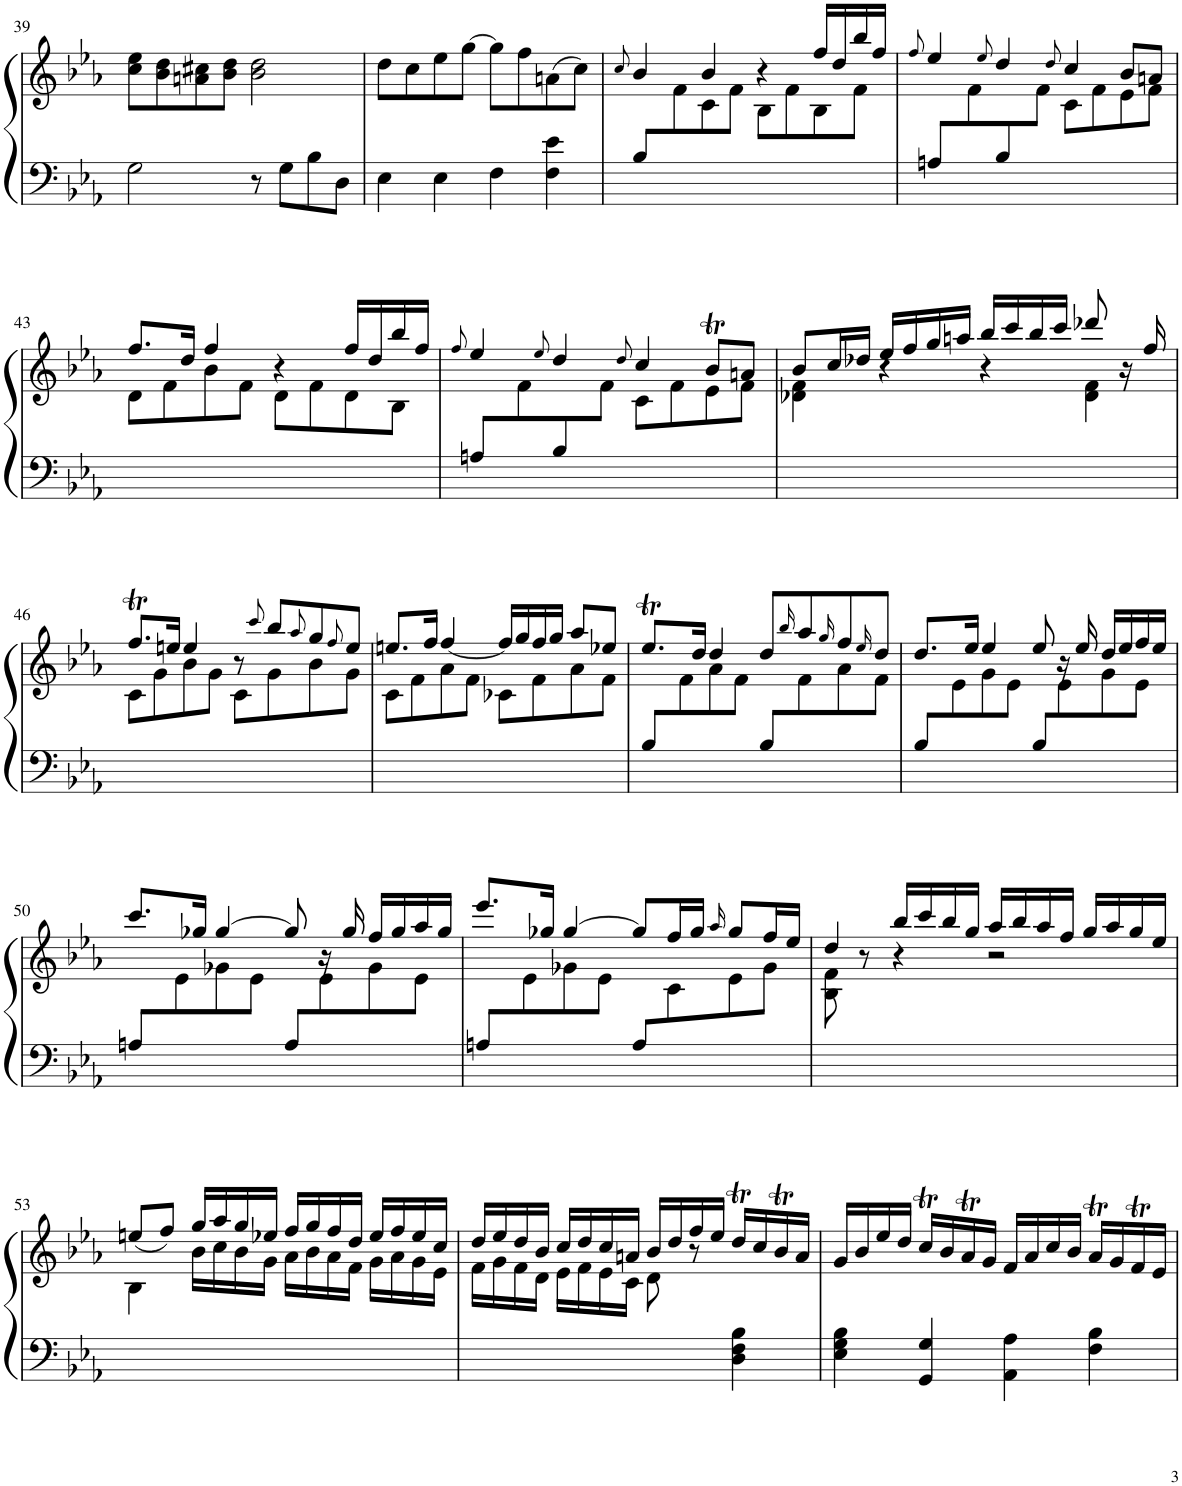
**kern	**kern
*part1	*part1
*staff2	*staff1
*I"Piano	*
*I'Pno.	*
!!LO:PB:g=z
*clefF4	*clefG2
*k[b-e-a-]	*k[b-e-a-]
*M4/4	*M4/4
*met(c)	*met(c)
=39	=39
2G\	8cc\ 8ee-\L
.	8b-\ 8dd\
.	8an\ 8cc#X\
.	8b-\ 8dd\J
8r	2b-\ 2dd\
8G\L	.
8B-\	.
8D\J	.
=40	=40
4E-\	8dd\L
.	8cc\
4E-\	8ee-\
.	[8gg\J
4F\	8gg\L]
.	8ff\
4F\ 4e-\	(8an\
.	8cc\J)
=41	=41
.	8qcc/
*	*^
8B-/L	4b-/	8ryy
2..ryy	.	8f\
.	4b-/	8c\
.	.	8f\J
.	4r	8B-\L
.	.	8f\
.	16ff/LL	8B-\
.	16dd/	.
.	16bb-/	8f\J
.	16ff/JJ	.
=42	=42	=42
.	8qff/	.
8An/L	4ee-/	8ryy
8ryy	.	8f\
.	8qee-/	.
8B-/	4dd/	8ryy
2ryy	.	8f\J
.	8qdd/	.
.	4cc/	8c\L
.	.	8f\
.	8b-/L	8e-\
8ryy	8an/J	8f\J
!!LO:LB:g=z	!!
=43	=43	=43
1ryy	8.ff/L	8d\L
.	.	8f\
.	16dd/Jk	.
.	4ff/	8b-\
.	.	8f\J
.	4r	8d\L
.	.	8f\
.	16ff/LL	8d\
.	16dd/	.
.	16bb-/	8B-\J
.	16ff/JJ	.
=44	=44	=44
.	8qff/	.
8An/L	4ee-/	8ryy
8ryy	.	8f\
.	8qee-/	.
8B-/	4dd/	8ryy
2ryy	.	8f\J
.	8qdd/	.
.	4cc/	8c\L
.	.	8f\
.	8b-T/L	8e-\
8ryy	8an/J	8f\J
=45	=45	=45
4ryy	8b-/L	4d-X\ 4f\
.	16cc/L	.
.	16dd-X/JJ	.
4r	16ee-/LL	2ryy
.	16ff/	.
.	16gg/	.
.	16aan/JJ	.
4r	16bb-/LL	.
.	16ccc/	.
.	16bb-/	.
.	16ccc/JJ	.
4ryy	8ddd-X/	4d-\ 4f\
.	16r	.
.	16ff/	.
!!LO:LB:g=z	!!
=46	=46	=46
1ryy	8.ffT/L	8c\L
.	.	8g\
.	16een/Jk	.
.	4ee/	8b-\
.	.	8g\J
.	8r	8c\L
.	8qccc/	.
.	8bb-/L	8g\
.	8qaa-/	.
.	8gg/	8b-\
.	8qff/	.
.	8ee/J	8g\J
=47	=47	=47
1ryy	8.een/L	8c\L
.	.	8f\
.	16ff/Jk	.
.	[4ff/	8a-\
.	.	8f\J
.	16ff/LL]	8c-X\L
.	16gg/	.
.	16ff/	8f\
.	16gg/JJ	.
.	8aa-/L	8a-\
.	8ee-X/J	8f\J
=48	=48	=48
8B-/L	8.ee-T/L	8ryy
4.ryy	.	8f\
.	16dd/Jk	.
.	4dd/	8a-\
.	.	8f\J
8B-/L	8dd/L	8ryy
.	16qbb-/	.
4.ryy	8aa-/	8f\
.	16qgg/	.
.	8ff/	8a-\
.	16qee-/	.
.	8dd/J	8f\J
=49	=49	=49
8B-/L	8.dd/L	8ryy
4.ryy	.	8e-\
.	16ee-/Jk	.
.	4ee-/	8g\
.	.	8e-\J
8B-/L	8ee-/	8ryy
4.ryy	16r	8e-\
.	16ee-/	.
.	16dd/LL	8g\
.	16ee-/	.
.	16ff/	8e-\J
.	16ee-/JJ	.
!!LO:LB:g=z	!!
=50	=50	=50
8An/L	8.ccc/L	8ryy
4.ryy	.	8e-\
.	16gg-X/Jk	.
.	[>4gg-/	8g-X\
.	.	8e-\J
8A/L	8gg-/]	8ryy
4.ryy	16r	8e-\
.	16gg-/	.
.	16ff/LL	8g-\
.	16gg-/	.
.	16aa-/	8e-\J
.	16gg-/JJ	.
=51	=51	=51
8An/L	8.eee-/L	8ryy
4.ryy	.	8e-\
.	16gg-X/Jk	.
.	[>4gg-/	8g-X\
.	.	8e-\J
8A/L	8gg-/L]	8ryy
4.ryy	16ff/L	8c\
.	16gg-/JJ	.
.	16qaa-/	.
.	8gg-/L	8e-\
.	16ff/L	8g-\J
.	16ee-/JJ	.
=52	=52	=52
8ryy	4dd/	8B-\ 8f\
8r	.	2..ryy
4r	16bb-/LL	.
.	16ccc/	.
.	16bb-/	.
.	16gg/JJ	.
2r	16aa-/LL	.
.	16bb-/	.
.	16aa-/	.
.	16ff/JJ	.
.	16gg/LL	.
.	16aa-/	.
.	16gg/	.
.	16ee-/JJ	.
!!LO:LB:g=z	!!
=53	=53	=53
1ryy	(8een/L	4B-\
.	8ff/J)	.
.	16gg/LL	16b-\LL
.	16aa-/	16cc\
.	16gg/	16b-\
.	16ee-X/JJ	16g\JJ
.	16ff/LL	16a-\LL
.	16gg/	16b-\
.	16ff/	16a-\
.	16dd/JJ	16f\JJ
.	16ee-/LL	16g\LL
.	16ff/	16a-\
.	16ee-/	16g\
.	16cc/JJ	16e-\JJ
=54	=54	=54
8ryy	16dd/LL	16f\LL
.	16ee-/	16g\
.	16dd/	16f\
.	16b-/JJ	16d\JJ
.	16cc/LL	16e-\LL
.	16dd/	16f\
.	16cc/	16e-\
.	16an/JJ	16c\JJ
.	16b-/LL	8d\
.	16dd/	.
8r	16ff/	4.ryy
.	16ee-/JJ	.
4D\ 4F\ 4B-\	16ddt/LL	.
.	16cc/	.
.	16b-T/	.
.	16a/JJ	.
*	*v	*v
=55	=55
4E-\ 4G\ 4B-\	16g/LL
.	16b-/
.	16ee-/
.	16dd/JJ
4GG/ 4G/	16ccT/LL
.	16b-/
.	16a-T/
.	16g/JJ
4AA-\ 4A-\	16f/LL
.	16a-/
.	16cc/
.	16b-/JJ
4F\ 4B-\	16a-T/LL
.	16g/
.	16fT/
.	16e-/JJ
=	=
*-	*-
